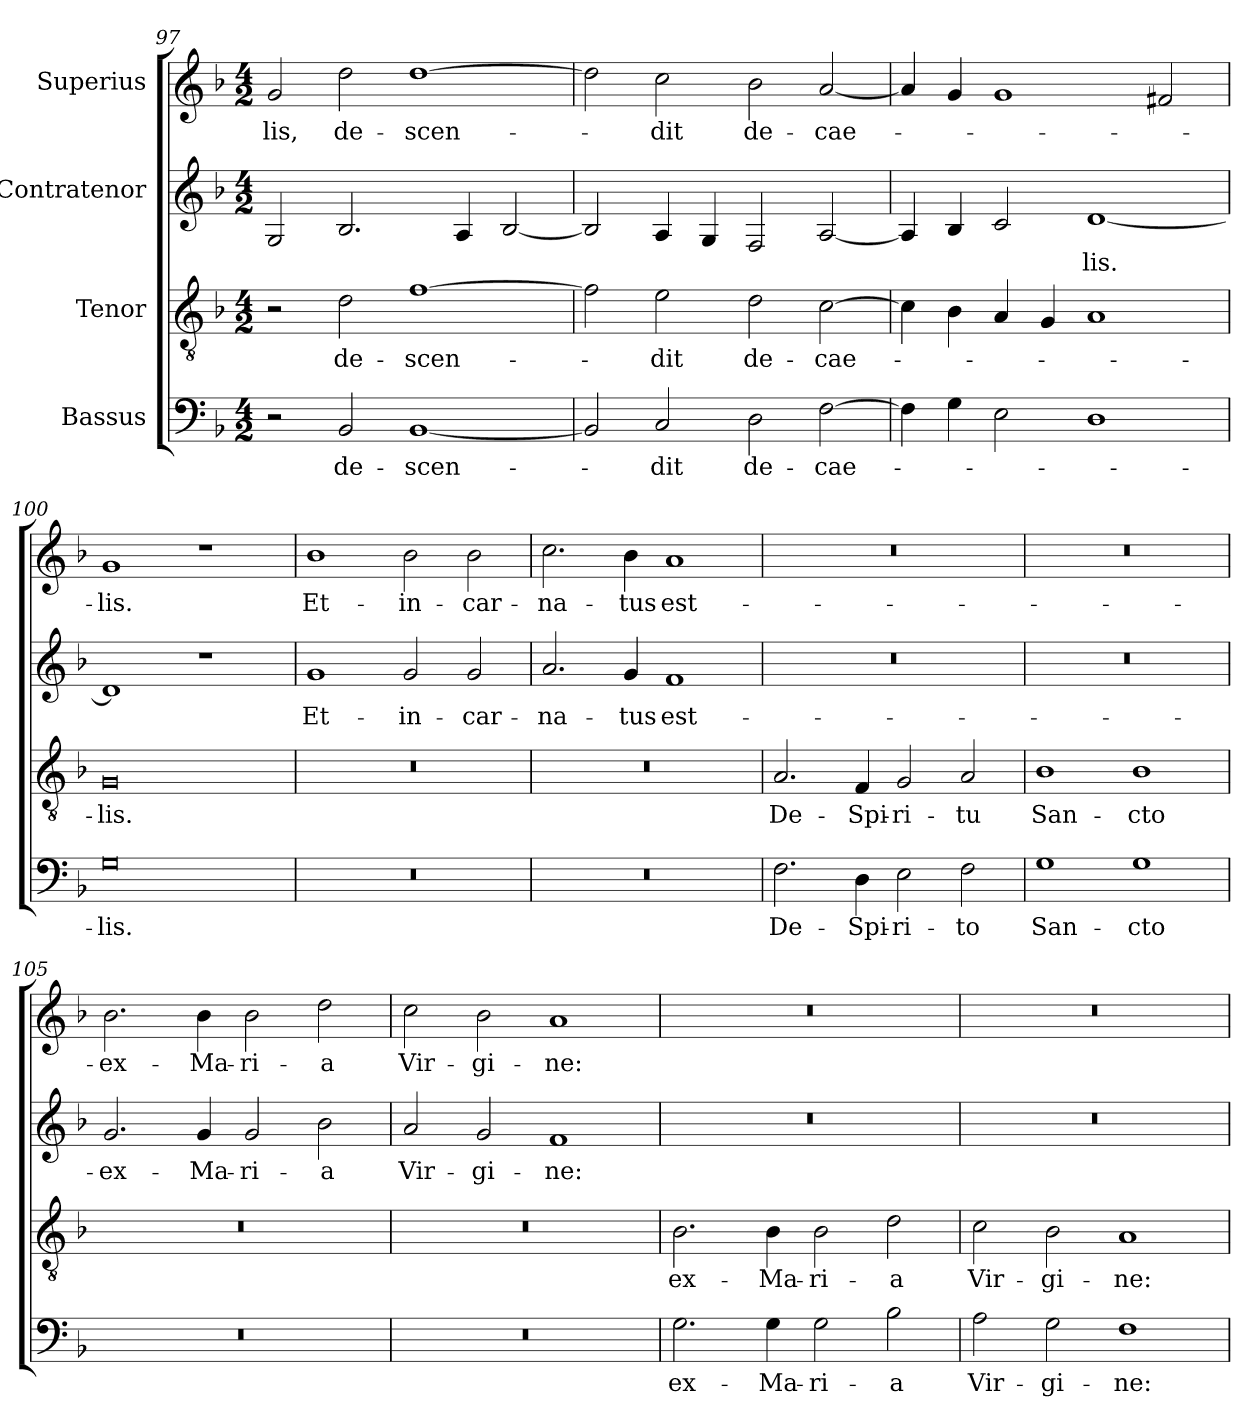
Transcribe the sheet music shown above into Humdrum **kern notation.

**kern	**text	**kern	**text	**kern	**text	**kern	**text
*part4	*part4	*part3	*part3	*part2	*part2	*part1	*part1
*staff4	*staff4	*staff3	*staff3	*staff2	*staff2	*staff1	*staff1
*I"Bassus	*	*I"Tenor	*	*I"Contratenor	*	*I"Superius	*
*clefF4	*	*clefGv2	*	*clefG2	*	*clefG2	*
*k[b-]	*	*k[b-]	*	*k[b-]	*	*k[b-]	*
*M4/2	*	*M4/2	*	*M4/2	*	*M4/2	*
=97	=97	=97	=97	=97	=97	=97	=97
2r	.	2r	.	2G/	.	2g/	-lis,
2BB-/	de-	2d\	de-	2.B-/	.	2dd\	de-
[1BB-/	-scen-	[1f\	-scen-	.	.	[1dd\	-scen-
.	.	.	.	4A/	.	.	.
.	.	.	.	[2B-/	.	.	.
=98	=98	=98	=98	=98	=98	=98	=98
2BB-/]	.	2f\]	.	2B-/]	.	2dd\]	.
2C/	-dit	2e\	-dit	4A/	.	2cc\	-dit
.	.	.	.	4G/	.	.	.
2D\	de-	2d\	de-	2F/	.	2b-\	de-
[2F\	cae-	[2c\	cae-	[2A/	.	[2a/	cae-
=99	=99	=99	=99	=99	=99	=99	=99
4F\]	.	4c\]	.	4A/]	.	4a/]	.
4G\	.	4B-\	.	4B-/	.	4g/	.
2E\	.	4A/	.	2c/	.	1g/	.
.	.	4G/	.	.	.	.	.
1D\	.	1A/	.	[1d/	-lis.	.	.
.	.	.	.	.	.	2f#X/	.
=100	=100	=100	=100	=100	=100	=100	=100
0G\	-lis.	0G/	-lis.	1d/]	.	1g/	-lis.
.	.	.	.	1r	.	1r	.
=101	=101	=101	=101	=101	=101	=101	=101
0r	.	0r	.	1g/	Et-	1b-\	Et-
.	.	.	.	2g/	in-	2b-\	in-
.	.	.	.	2g/	-car-	2b-\	-car-
=102	=102	=102	=102	=102	=102	=102	=102
0r	.	0r	.	2.a/	-na-	2.cc\	-na-
.	.	.	.	4g/	-tus	4b-\	-tus
.	.	.	.	1f/	est-	1a/	est-
=103	=103	=103	=103	=103	=103	=103	=103
2.F\	De-	2.A/	De-	0r	.	0r	.
4D\	Spi-	4F/	Spi-	.	.	.	.
2E\	-ri-	2G/	-ri-	.	.	.	.
2F\	-to	2A/	-tu	.	.	.	.
=104	=104	=104	=104	=104	=104	=104	=104
1G\	San-	1B-\	San-	0r	.	0r	.
1G\	-cto	1B-\	-cto	.	.	.	.
=105	=105	=105	=105	=105	=105	=105	=105
0r	.	0r	.	2.g/	ex-	2.b-\	ex-
.	.	.	.	4g/	Ma-	4b-\	Ma-
.	.	.	.	2g/	-ri-	2b-\	-ri-
.	.	.	.	2b-\	-a	2dd\	-a
=106	=106	=106	=106	=106	=106	=106	=106
0r	.	0r	.	2a/	Vir-	2cc\	Vir-
.	.	.	.	2g/	-gi-	2b-\	-gi-
.	.	.	.	1f/	-ne:	1a/	-ne:
=107	=107	=107	=107	=107	=107	=107	=107
2.G\	ex-	2.B-\	ex-	0r	.	0r	.
4G\	Ma-	4B-\	Ma-	.	.	.	.
2G\	-ri-	2B-\	-ri-	.	.	.	.
2B-\	-a	2d\	-a	.	.	.	.
=108	=108	=108	=108	=108	=108	=108	=108
2A\	Vir-	2c\	Vir-	0r	.	0r	.
2G\	-gi-	2B-\	-gi-	.	.	.	.
1F\	-ne:	1A/	-ne:	.	.	.	.
=	=	=	=	=	=	=	=
*-	*-	*-	*-	*-	*-	*-	*-
